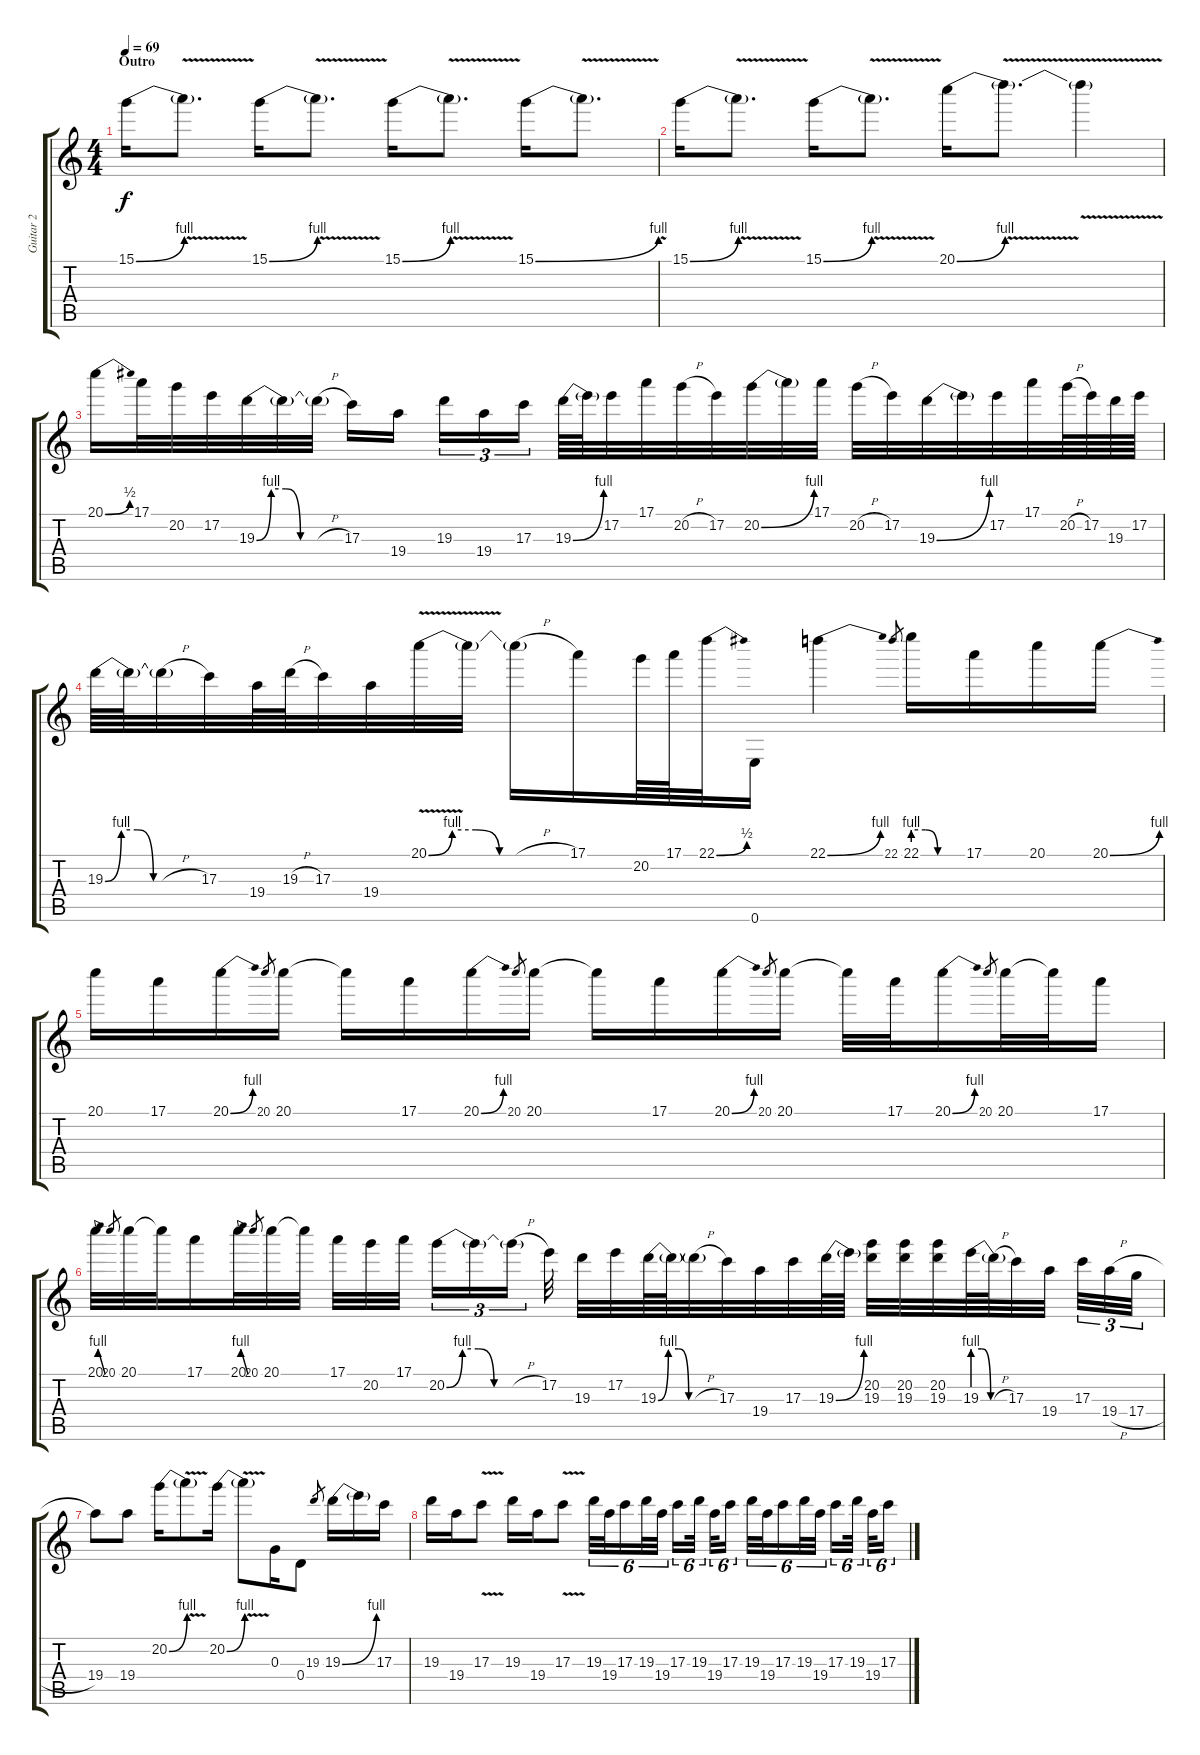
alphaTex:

\track ("Guitar 2" "Guitar 2") {instrument distortionguitar}
\staff {score tabs}
\tuning (E4 B3 G3 D3 A2 E2) {hide}
\ts (4 4)
\section ("" "Outro")
\tempo 69
\clef g2
\ks c
15.1{be (bend 0 0 60 4)}.16{dy f} 15.1{v t}.8{d} 15.1{be (bend 0 0 60 4)}.16 15.1{v t}.8{d} 15.1{be (bend 0 0 60 4)}.16 15.1{v t}.8{d} 15.1{be (bend 0 0 60 4)}.16 15.1{v t}.8{d} |
15.1{be (bend 0 0 60 4)}.16 15.1{v t}.8{d} 15.1{be (bend 0 0 60 4)}.16 15.1{v t}.8{d} 20.1{be (bend 0 0 60 4)}.16 20.1{v t}.8{d} 20.1{t}.4 |
20.1{be (bend 0 0 60 2)}.16 17.1.32 20.2.32 17.2.32 19.3{be (custom 0 0 10 4 20 4 30 0 60 0)}.32 19.3{t}.32 19.3{h t}.32 17.3.16 19.4.16{beam splitsecondary} 19.3.16{tu (3 2)} 19.4.16{tu (3 2)} 17.3.16{tu (3 2)} 19.3{be (bend 0 0 60 4)}.64 19.3{t}.64 17.2.32 17.1.32 20.2{h}.32 17.2.32 20.2{be (bend 0 0 60 4)}.32 20.2{t}.32 17.1.32 20.2{h}.32 17.2.32 19.3{be (bend 0 0 60 4)}.32 19.3{t}.32 17.2.32 17.1.32 20.2{h}.64 17.2.64 19.3.64 17.2.64 |
19.3{be (custom 0 0 10 4 20 4 30 0 60 0)}.64 19.3{t}.64 19.3{h t}.32 17.3.32 19.4.64 19.3{h}.64 17.3.32 19.4.32 20.1{be (custom 0 0 10 4 20 4 30 0 60 0) v}.32 20.1{t}.32 20.1{h t}.16 17.1.16 20.2.64 17.1.64 22.1{be (bend 0 0 60 2)}.32 0.6.16 22.1{be (bend 0 0 60 4)}.4 22.1.8{gr} 22.1{be (custom 0 4 15 4 30 0 60 0)}.16 17.1.16 20.1.16 20.1{be (bend 0 0 60 4)}.16 |
20.1.16 17.1.16 20.1{be (bend 0 0 60 4)}.16 20.1.8{gr} 20.1.16 20.1{t}.16 17.1.16 20.1{be (bend 0 0 60 4)}.16 20.1.8{gr} 20.1.16 20.1{t}.16 17.1.16 20.1{be (bend 0 0 60 4)}.16 20.1.8{gr} 20.1.16 20.1{t}.32 17.1.32 20.1{be (bend 0 0 60 4)}.16 20.1.8{gr} 20.1.32 20.1{t}.32 17.1.16 |
20.1{be (bend 0 0 60 4)}.32 20.1.8{gr} 20.1.32 20.1{t}.32 17.1.16 20.1{be (bend 0 0 60 4)}.32 20.1.8{gr} 20.1.32 20.1{t}.32 17.1.32 20.2.32 17.1.32{beam splitsecondary} 20.2{be (custom 0 0 10 4 20 4 30 0 60 0)}.16{tu (3 2)} 20.2{t}.16{tu (3 2)} 20.2{h t}.16{tu (3 2) beam splitsecondary} 17.2.32 19.3.32 17.2.32 19.3{be (custom 0 0 10 4 20 4 30 0 60 0)}.64 19.3{t}.64 19.3{h t}.32 17.3.32 19.4.32 17.3.32 19.3{be (bend 0 0 60 4)}.64 19.3{t}.64 (20.2 19.3).32 (20.2 19.3).32 (20.2 19.3).32 19.3{be (custom 0 4 15 4 30 0 60 0)}.64 19.3{h t}.64 17.3.32 19.4.32{beam splitsecondary} 17.3.32{tu (3 2)} 19.4{h}.32{tu (3 2)} 17.4{h}.32{tu (3 2)} |
19.4.8 19.4.8 20.2{be (bend 0 0 60 4)}.16 20.2{v t}.8 20.2{be (bend 0 0 60 4)}.16 20.2{v t}.8 0.3.16 0.4.8 19.3.8{gr} 19.3{be (bend 0 0 60 4)}.16 19.3{t}.16 17.3.16 |
19.3.16 19.4.16 17.3{v}.8 19.3.16 19.4.16 17.3{v}.8 19.3.32{tu (6 4)} 19.4.32{tu (6 4)} 17.3.16{tu (6 4)} 19.3.32{tu (6 4)} 19.4.32{tu (6 4) beam splitsecondary} 17.3.16{tu (6 4)} 19.3.32{tu (6 4) beam splitsecondary} 19.4.32{tu (6 4)} 17.3.16{tu (6 4)} 19.3.32{tu (6 4)} 19.4.32{tu (6 4)} 17.3.16{tu (6 4)} 19.3.32{tu (6 4)} 19.4.32{tu (6 4) beam splitsecondary} 17.3.16{tu (6 4)} 19.3.32{tu (6 4) beam splitsecondary} 19.4.32{tu (6 4)} 17.3.16{tu (6 4)}
